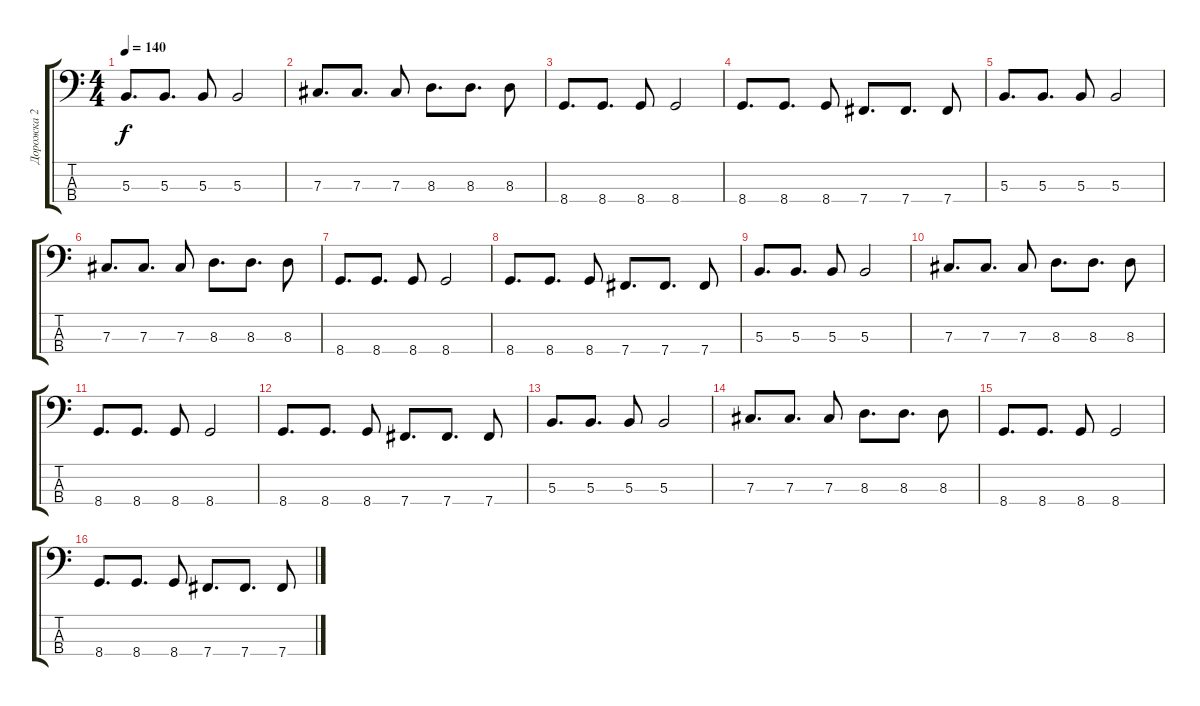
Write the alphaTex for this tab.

\track ("Дорожка 2" "Дорожка 2") {instrument slapbass1}
\staff {score tabs}
\tuning (E2 B1 Gb1 B0) {hide}
\ts (4 4)
\tempo 140
\clef f4
\ks c
5.3.8{d dy f} 5.3.8{d} 5.3.8 5.3.2 |
7.3.8{d} 7.3.8{d} 7.3.8 8.3.8{d} 8.3.8{d} 8.3.8 |
8.4.8{d} 8.4.8{d} 8.4.8 8.4.2 |
8.4.8{d} 8.4.8{d} 8.4.8 7.4.8{d} 7.4.8{d} 7.4.8 |
5.3.8{d} 5.3.8{d} 5.3.8 5.3.2 |
7.3.8{d} 7.3.8{d} 7.3.8 8.3.8{d} 8.3.8{d} 8.3.8 |
8.4.8{d} 8.4.8{d} 8.4.8 8.4.2 |
8.4.8{d} 8.4.8{d} 8.4.8 7.4.8{d} 7.4.8{d} 7.4.8 |
5.3.8{d} 5.3.8{d} 5.3.8 5.3.2 |
7.3.8{d} 7.3.8{d} 7.3.8 8.3.8{d} 8.3.8{d} 8.3.8 |
8.4.8{d} 8.4.8{d} 8.4.8 8.4.2 |
8.4.8{d} 8.4.8{d} 8.4.8 7.4.8{d} 7.4.8{d} 7.4.8 |
5.3.8{d} 5.3.8{d} 5.3.8 5.3.2 |
7.3.8{d} 7.3.8{d} 7.3.8 8.3.8{d} 8.3.8{d} 8.3.8 |
8.4.8{d} 8.4.8{d} 8.4.8 8.4.2 |
8.4.8{d} 8.4.8{d} 8.4.8 7.4.8{d} 7.4.8{d} 7.4.8
